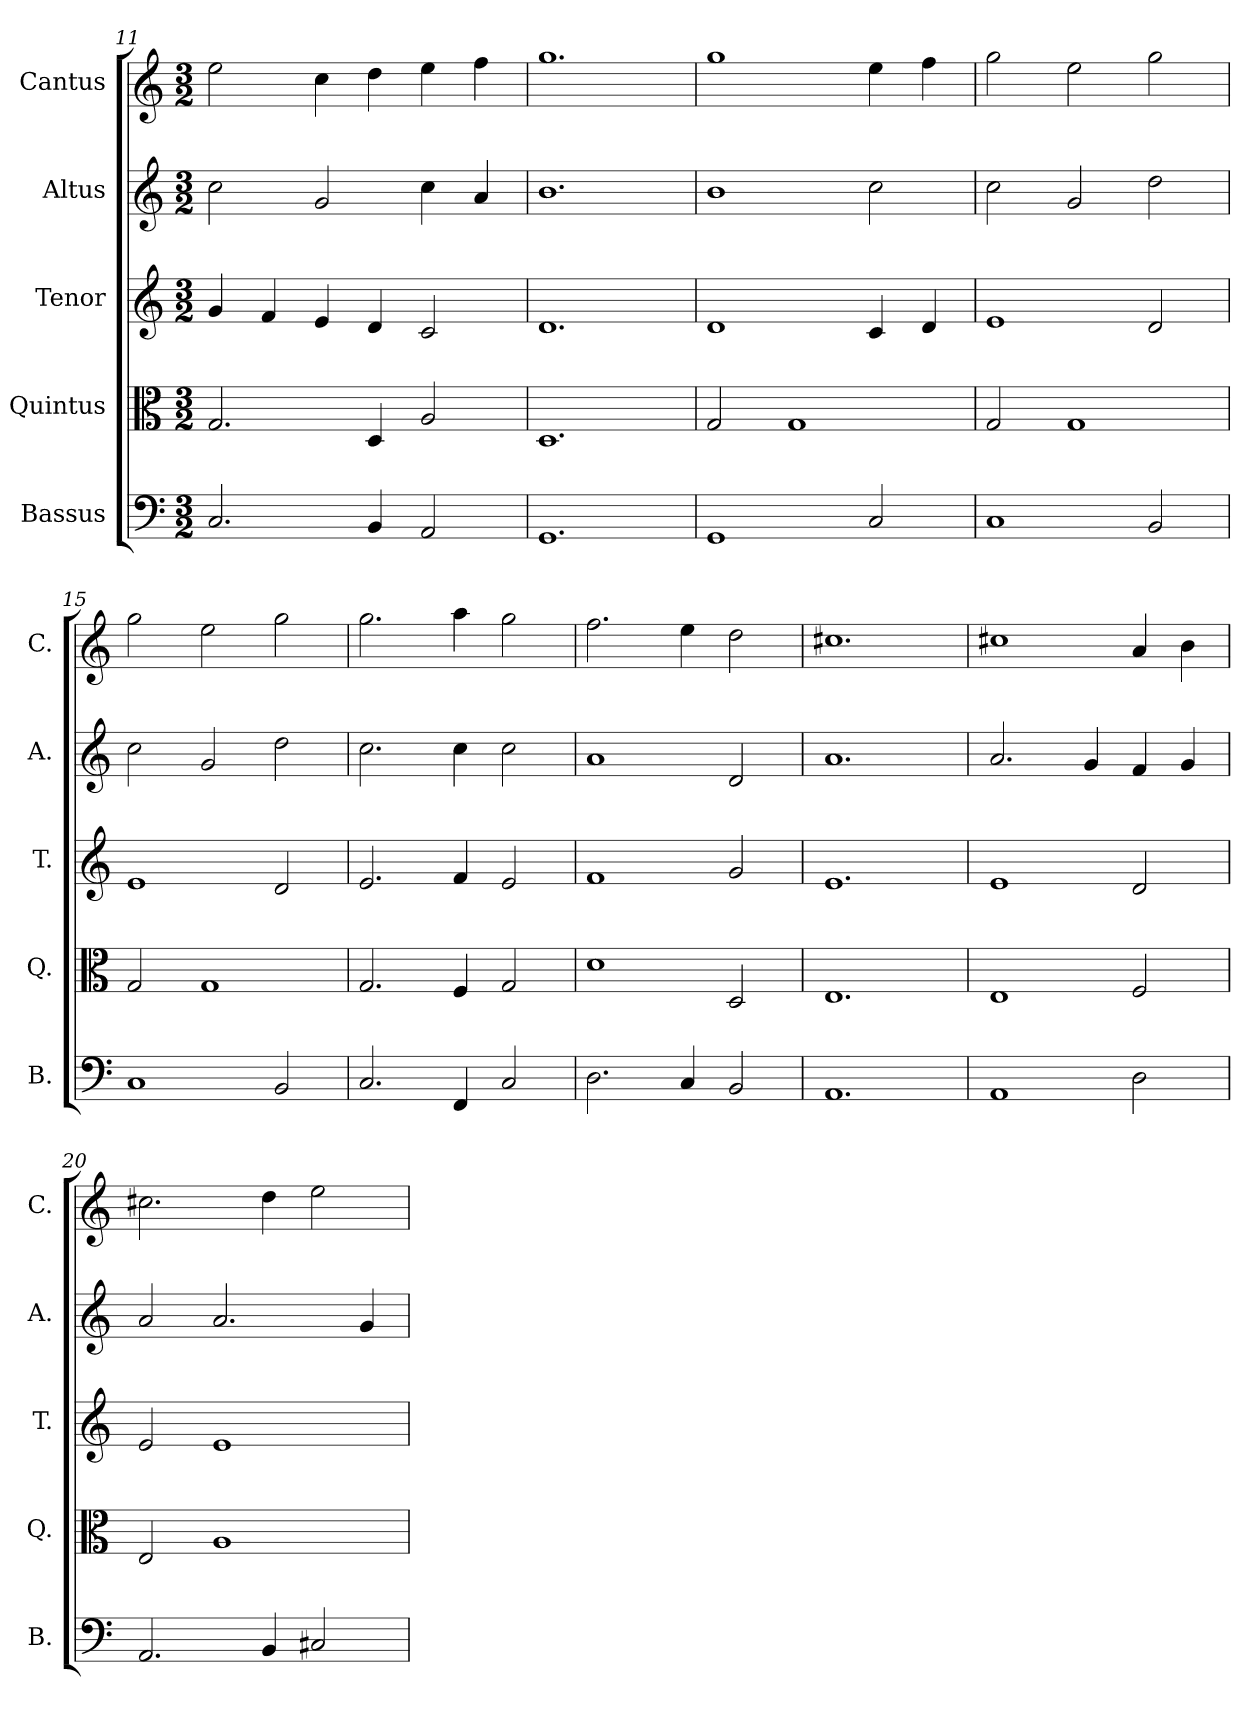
**kern	**kern	**kern	**kern	**kern
*part5	*part4	*part3	*part2	*part1
*staff5	*staff4	*staff3	*staff2	*staff1
*I"Bassus	*I"Quintus	*I"Tenor	*I"Altus	*I"Cantus
*I'B.	*I'Q.	*I'T.	*I'A.	*I'C.
!!LO:LB:g=z
*clefF4	*clefC3	*clefG2	*clefG2	*clefG2
*k[]	*k[]	*k[]	*k[]	*k[]
*C:	*C:	*C:	*C:	*C:
*M3/2	*M3/2	*M3/2	*M3/2	*M3/2
=11	=11	=11	=11	=11
2.C/	2.G/	4g/	2cc\	2ee\
.	.	4f/	.	.
.	.	4e/	2g/	4cc\
4BB/	4D/	4d/	.	4dd\
2AA/	2A/	2c/	4cc\	4ee\
.	.	.	4a/	4ff\
=12	=12	=12	=12	=12
1.GG/	1.D/	1.d/	1.b\	1.gg\
=13	=13	=13	=13	=13
1GG/	2G/	1d/	1b\	1gg\
.	1G/	.	.	.
2C/	.	4c/	2cc\	4ee\
.	.	4d/	.	4ff\
=14	=14	=14	=14	=14
1C/	2G/	1e/	2cc\	2gg\
.	1G/	.	2g/	2ee\
2BB/	.	2d/	2dd\	2gg\
=15	=15	=15	=15	=15
1C/	2G/	1e/	2cc\	2gg\
.	1G/	.	2g/	2ee\
2BB/	.	2d/	2dd\	2gg\
=16	=16	=16	=16	=16
2.C/	2.G/	2.e/	2.cc\	2.gg\
4FF/	4F/	4f/	4cc\	4aa\
2C/	2G/	2e/	2cc\	2gg\
=17	=17	=17	=17	=17
2.D\	1d\	1f/	1a/	2.ff\
4C/	.	.	.	4ee\
2BB/	2D/	2g/	2d/	2dd\
=18	=18	=18	=18	=18
1.AA/	1.E/	1.e/	1.a/	1.cc#X\
=19	=19	=19	=19	=19
1AA/	1E/	1e/	2.a/	1cc#X\
.	.	.	4g/	.
2D\	2F/	2d/	4f/	4a/
.	.	.	4g/	4b\
=20	=20	=20	=20	=20
2.AA/	2E/	2e/	2a/	2.cc#X\
.	1A/	1e/	2.a/	.
4BB/	.	.	.	4dd\
2C#X/	.	.	.	2ee\
.	.	.	4g/	.
=	=	=	=	=
*-	*-	*-	*-	*-
